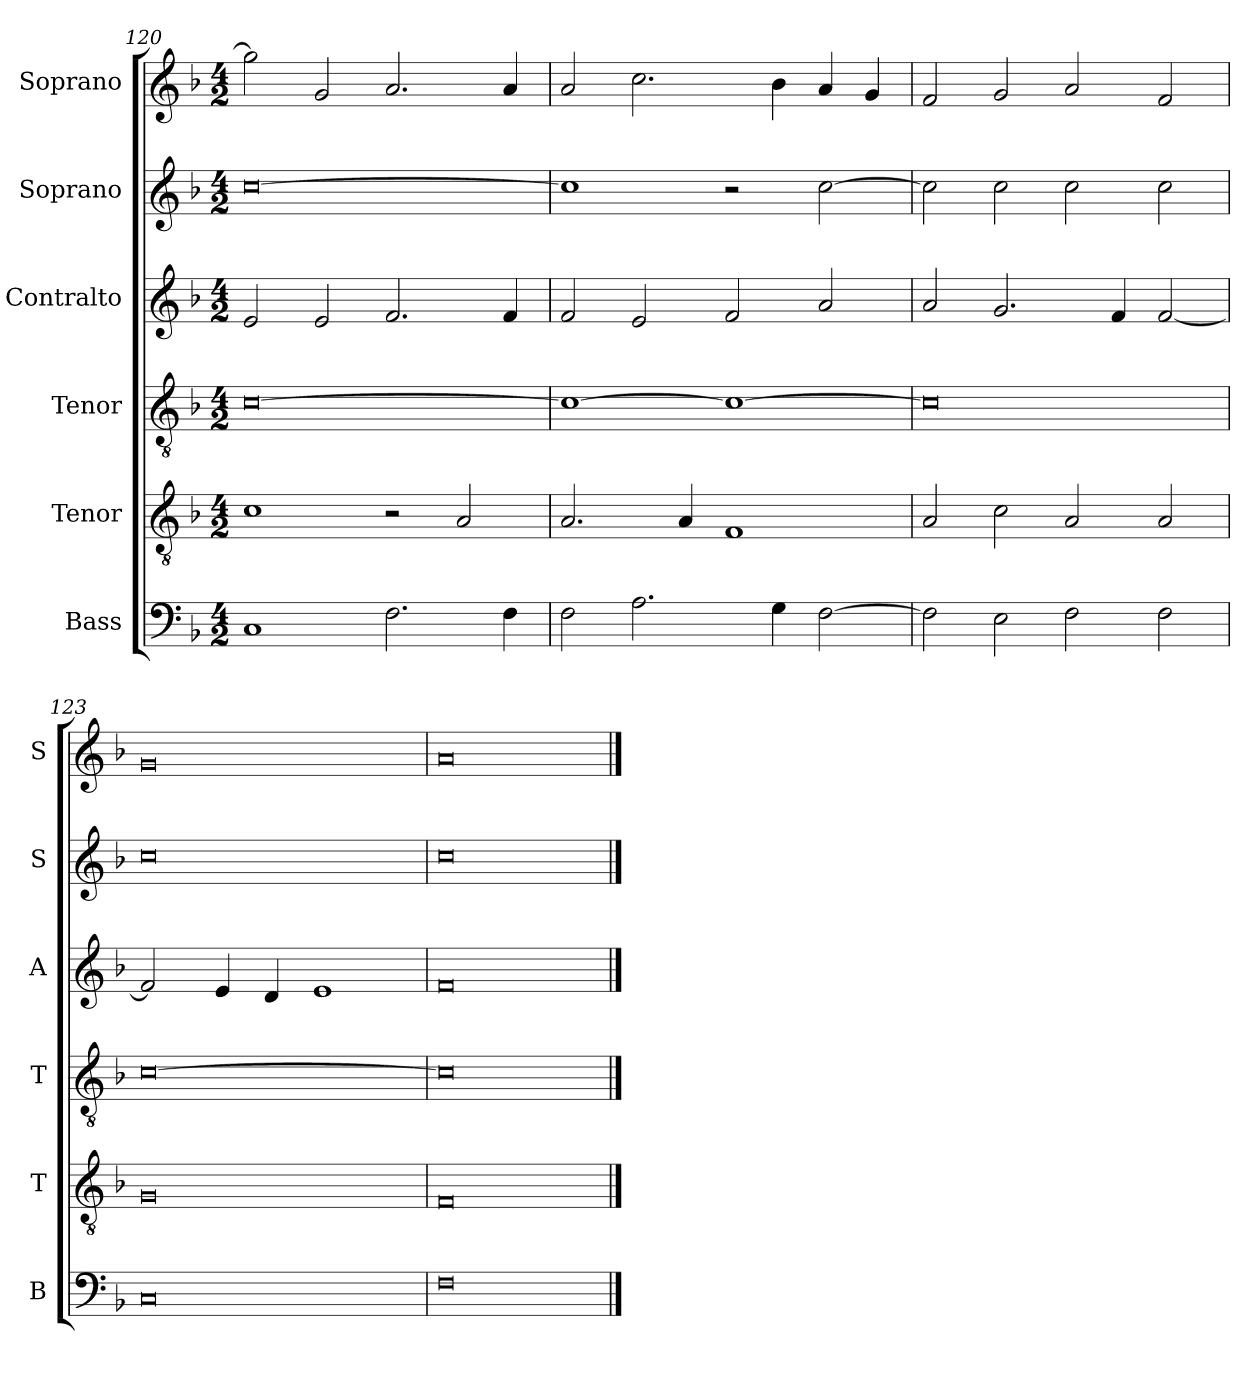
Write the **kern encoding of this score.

**kern	**kern	**kern	**kern	**kern	**kern
*part6	*part5	*part4	*part3	*part2	*part1
*staff6	*staff5	*staff4	*staff3	*staff2	*staff1
*I"Bass	*I"Tenor	*I"Tenor	*I"Contralto	*I"Soprano	*I"Soprano
*I'B	*I'T	*I'T	*I'A	*I'S	*I'S
*clefF4	*clefGv2	*clefGv2	*clefG2	*clefG2	*clefG2
*k[b-]	*k[b-]	*k[b-]	*k[b-]	*k[b-]	*k[b-]
*F:ion	*F:ion	*F:ion	*F:ion	*F:ion	*F:ion
*M4/2	*M4/2	*M4/2	*M4/2	*M4/2	*M4/2
=120	=120	=120	=120	=120	=120
1C	1c	[0c	2e	[0cc	2gg]
.	.	.	2e	.	2g
2.F	2r	.	2.f	.	2.a
.	2A	.	.	.	.
4F	.	.	4f	.	4a
=121	=121	=121	=121	=121	=121
2F	2.A	1c_	2f	1cc]	2a
2.A	.	.	2e	.	2.cc
.	4A	.	.	.	.
.	1F	1c_	2f	2r	.
4G	.	.	.	.	4b-
[2F	.	.	2a	[2cc	4a
.	.	.	.	.	4g
=122	=122	=122	=122	=122	=122
2F]	2A	0c]	2a	2cc]	2f
2E	2c	.	2.g	2cc	2g
2F	2A	.	.	2cc	2a
.	.	.	4f	.	.
2F	2A	.	[2f	2cc	2f
=123	=123	=123	=123	=123	=123
0C	0G	[0c	2f]	0cc	0g
.	.	.	4e	.	.
.	.	.	4d	.	.
.	.	.	1e	.	.
=124	=124	=124	=124	=124	=124
0F	0F	0c]	0f	0cc	0a
==	==	==	==	==	==
*-	*-	*-	*-	*-	*-
